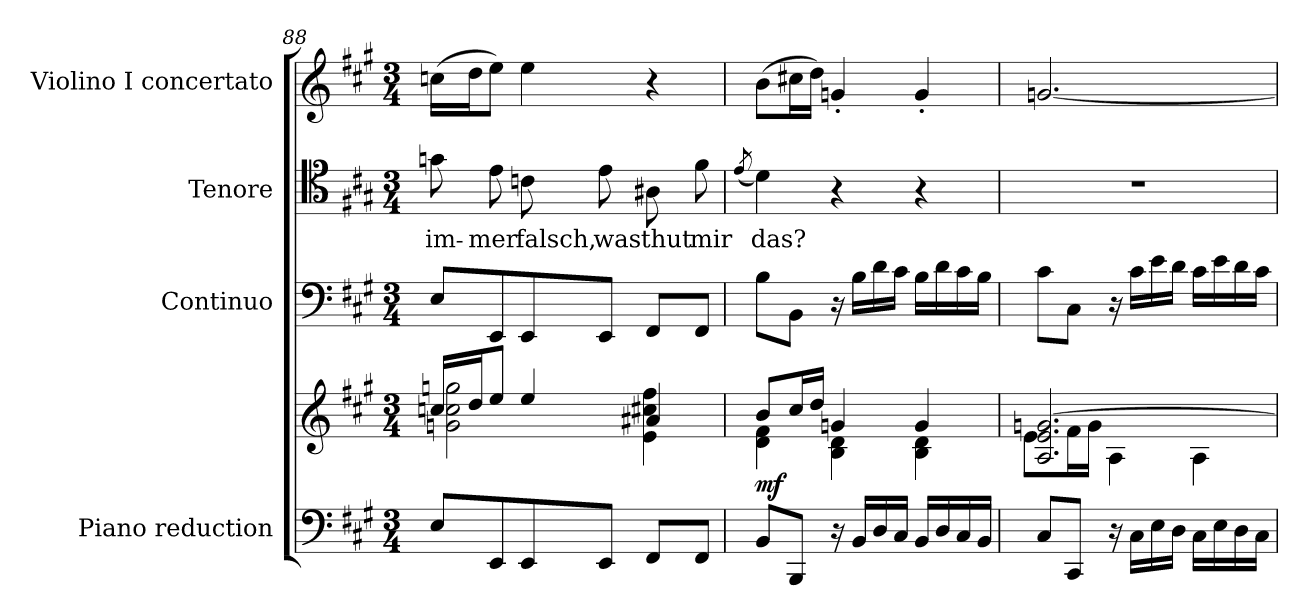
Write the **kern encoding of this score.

**kern	**kern	**dynam	**kern	**dynam	**kern	**text	**kern	**dynam
*part4	*part4	*part4	*part3	*part3	*part2	*part2	*part1	*part1
*staff5	*staff4	*staff4/5	*staff3	*staff3	*staff2	*staff2	*staff1	*staff1
*I"Piano reduction	*	*	*I"Continuo	*	*I"Tenore	*	*I"Violino I concertato	*
*I'Pno	*	*	*	*	*	*	*I'Vln	*
*clefF4	*clefG2	*	*clefF4	*	*clefC4	*	*clefG2	*
*k[f#c#g#]	*k[f#c#g#]	*	*k[f#c#g#]	*	*k[f#c#g#]	*	*k[f#c#g#]	*
*M3/4	*M3/4	*	*M3/4	*	*M3/4	*	*M3/4	*
=88	=88	=88	=88	=88	=88	=88	=88	=88
*	*^	*	*	*	*	*	*	*
!	!	!	!	!	!	!	!LO:LY:b	!	!
8E/L	16ccn/LL	2gn\ 2cc\ 2ggn\	.	8E/L	.	8gn\	im-	(>16ccn\LL	.
.	16dd/J	.	.	.	.	.	.	16dd\J	.
!	!	!	!	!	!	!	!LO:LY:b	!	!
8EE/	8ee/J	.	.	8EE/	.	8e\	-mer	8ee\J)	.
!	!	!	!	!	!	!	!LO:LY:b	!	!
8EE/	4ee/	.	.	8EE/	.	8cn\	falsch,	4ee\	.
!	!	!	!	!	!	!	!LO:LY:b	!	!
8EE/J	.	.	.	8EE/J	.	8e\	was	.	.
!	!	!	!	!	!	!	!LO:LY:b	!	!
8FF#/L	4a#X/	4e\ 4cc#X\ 4ff#\	.	8FF#/L	.	8A#X\	thut	4r	.
!	!	!	!	!	!	!	!LO:LY:b	!	!
8FF#/J	.	.	.	8FF#/J	.	8f#\	mir	.	.
!!LO:LB:g=z
=89	=89	=89	=89	=89	=89	=89	=89	=89	=89
.	.	.	.	.	.	(<8qe/	.	.	.
!	!	!	!LO:DY:b	!	!LO:DY:b	!	!LO:LY:b	!	!LO:DY:b
8BB/L	8b/L	4d\ 4f#\	mf	8B\L	other-dynamics	4d\)	das?	(>8b\L	other-dynamics
8BBB/J	16cc#/L	.	.	8BB\J	.	.	.	16cc#X\L	.
.	16dd/JJ	.	.	.	.	.	.	16dd\JJ)	.
16r	4gn/	4B\ 4d\	.	16r	.	4r	.	4gn'/	.
16BB/LL	.	.	.	16B\LL	.	.	.	.	.
16D/	.	.	.	16d\	.	.	.	.	.
16C#/JJ	.	.	.	16c#\JJ	.	.	.	.	.
16BB/LL	4g/	4B\ 4d\	.	16B\LL	.	4r	.	4g'/	.
16D/	.	.	.	16d\	.	.	.	.	.
16C#/	.	.	.	16c#\	.	.	.	.	.
16BB/JJ	.	.	.	16B\JJ	.	.	.	.	.
=90	=90	=90	=90	=90	=90	=90	=90	=90	=90
8C#/L	2.A/ 2.e/ [2.gn/	8e\L	.	8c#\L	.	2.r	.	[2.gn/	.
8CC#/J	.	16f#\L	.	8C#\J	.	.	.	.	.
.	.	16g\JJ	.	.	.	.	.	.	.
16r	.	4A\	.	16r	.	.	.	.	.
16C#\LL	.	.	.	16c#\LL	.	.	.	.	.
16E\	.	.	.	16e\	.	.	.	.	.
16D\JJ	.	.	.	16d\JJ	.	.	.	.	.
16C#\LL	.	4A\	.	16c#\LL	.	.	.	.	.
16E\	.	.	.	16e\	.	.	.	.	.
16D\	.	.	.	16d\	.	.	.	.	.
16C#\JJ	.	.	.	16c#\JJ	.	.	.	.	.
*	*v	*v	*	*	*	*	*	*	*
=	=	=	=	=	=	=	=	=
*-	*-	*-	*-	*-	*-	*-	*-	*-
